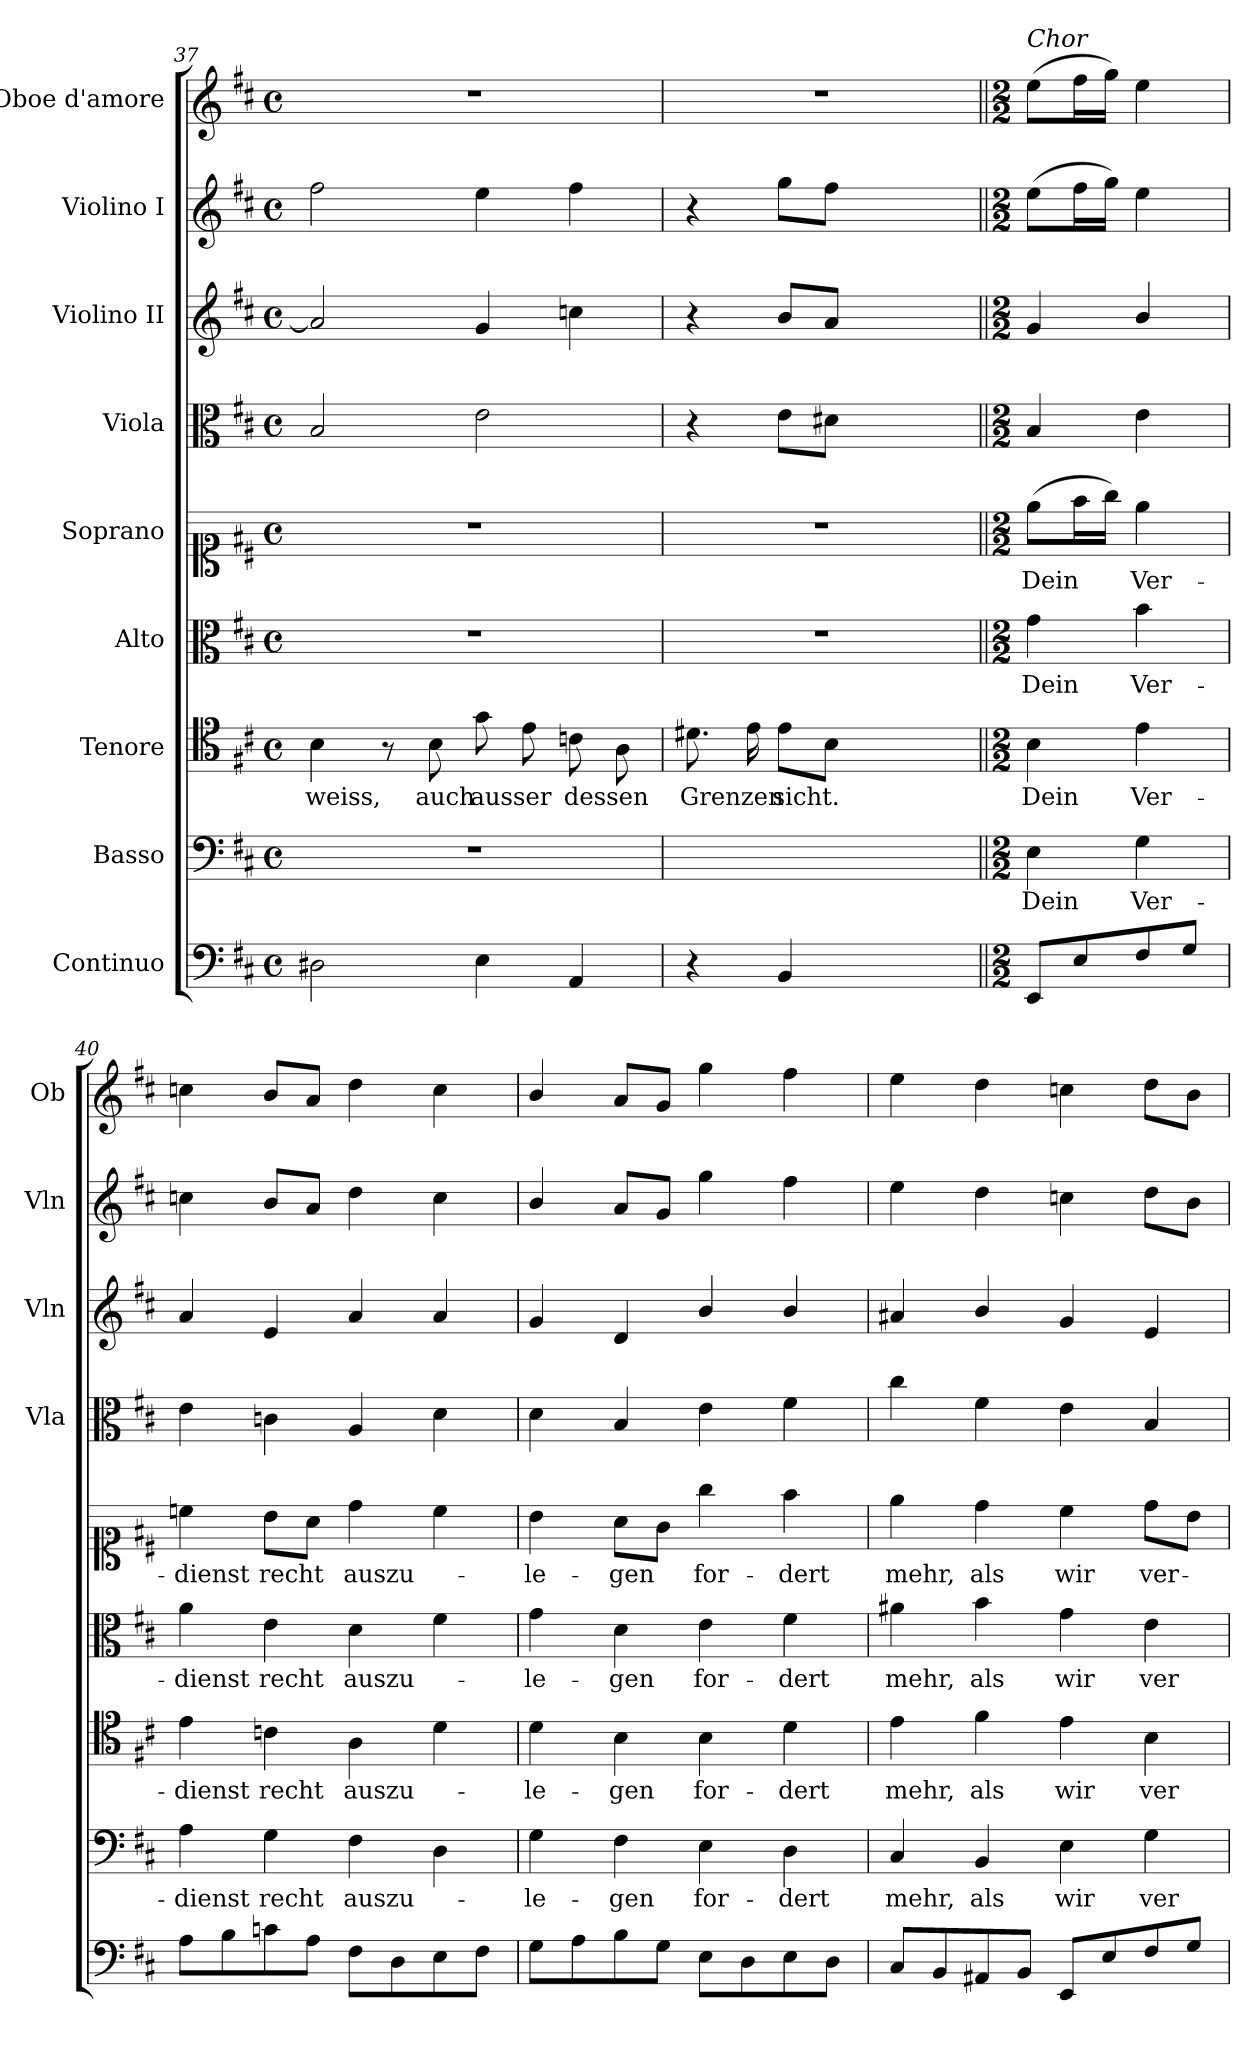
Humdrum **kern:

**kern	**kern	**text	**kern	**text	**kern	**text	**kern	**text	**kern	**kern	**kern	**kern
*part9	*part8	*part8	*part7	*part7	*part6	*part6	*part5	*part5	*part4	*part3	*part2	*part1
*staff9	*staff8	*staff8	*staff7	*staff7	*staff6	*staff6	*staff5	*staff5	*staff4	*staff3	*staff2	*staff1
*I"Continuo	*I"Basso	*	*I"Tenore	*	*I"Alto	*	*I"Soprano	*	*I"Viola	*I"Violino II	*I"Violino I	*I"Oboe d'amore
*	*	*	*	*	*	*	*	*	*I'Vla	*I'Vln	*I'Vln	*I'Ob
*clefF4	*clefF4	*	*clefC4	*	*clefC3	*	*clefC1	*	*clefC3	*clefG2	*clefG2	*clefG2
*k[f#c#]	*k[f#c#]	*	*k[f#c#]	*	*k[f#c#]	*	*k[f#c#]	*	*k[f#c#]	*k[f#c#]	*k[f#c#]	*k[f#c#]
*M4/4	*M4/4	*	*M4/4	*	*M4/4	*	*M4/4	*	*M4/4	*M4/4	*M4/4	*M4/4
*met(c)	*met(c)	*	*met(c)	*	*met(c)	*	*met(c)	*	*met(c)	*met(c)	*met(c)	*met(c)
=37	=37	=37	=37	=37	=37	=37	=37	=37	=37	=37	=37	=37
!	!	!	!	!LO:LY:b	!	!	!	!	!	!	!	!
2D#X\	1r	.	4B\	weiss,	1r	.	1r	.	2B/	2a/]	2ff#\	1r
.	.	.	8r	.	.	.	.	.	.	.	.	.
!	!	!	!	!LO:LY:b	!	!	!	!	!	!	!	!
.	.	.	8B\	auch	.	.	.	.	.	.	.	.
!	!	!	!	!LO:LY:b	!	!	!	!	!	!	!	!
4E\	.	.	8g\	ausser	.	.	.	.	2e\	4g/	4ee\	.
.	.	.	8e\	.	.	.	.	.	.	.	.	.
!	!	!	!	!LO:LY:b	!	!	!	!	!	!	!	!
4AA/	.	.	8cn\	dessen	.	.	.	.	.	4ccn\	4ff#\	.
.	.	.	8A\	.	.	.	.	.	.	.	.	.
=38	=38	=38	=38	=38	=38	=38	=38	=38	=38	=38	=38	=38
!	!	!	!	!LO:LY:b	!	!	!	!	!	!	!	!
4r	2ryy	.	8.d#X\	Grenzen	1r	.	1r	.	4r	4r	4r	1r
.	.	.	16e\	.	.	.	.	.	.	.	.	.
!	!	!	!	!LO:LY:b	!	!	!	!	!	!	!	!
4BB/	.	.	8e\L	sicht.	.	.	.	.	8e\L	8b/L	8gg\L	.
.	.	.	8B\J	.	.	.	.	.	8d#X\J	8a/J	8ff#\J	.
2ryy	2ryy	.	2ryy	.	.	.	.	.	2ryy	2ryy	2ryy	.
=39||	=39||	=39||	=39||	=39||	=39||	=39||	=39||	=39||	=39||	=39||	=39||	=39||
*M2/2	*M2/2	*	*M2/2	*	*M2/2	*	*M2/2	*	*M2/2	*M2/2	*M2/2	*M2/2
!	!	!	!	!	!	!	!	!	!	!	!	!LO:TX:a:i:t=Chor
!	!	!LO:LY:b	!	!LO:LY:b	!	!LO:LY:b	!	!LO:LY:b	!	!	!	!
8EE/L	4E\	Dein	4B\	Dein	4g\	Dein	(>8ee\L	Dein	4B/	4g/	(>8ee\L	(>8ee\L
8E/	.	.	.	.	.	.	16ff#\L	.	.	.	16ff#\L	16ff#\L
.	.	.	.	.	.	.	16gg\JJ)	.	.	.	16gg\JJ)	16gg\JJ)
!	!	!LO:LY:b	!	!LO:LY:b	!	!LO:LY:b	!	!LO:LY:b	!	!	!	!
8F#/	4G\	Ver-	4e\	Ver-	4b\	Ver-	4ee\	Ver-	4e\	4b/	4ee\	4ee\
8G/J	.	.	.	.	.	.	.	.	.	.	.	.
!!LO:PB:g=z
=40	=40	=40	=40	=40	=40	=40	=40	=40	=40	=40	=40	=40
!	!	!LO:LY:b	!	!LO:LY:b	!	!LO:LY:b	!	!LO:LY:b	!	!	!	!
8A\L	4A\	-dienst	4e\	-dienst	4a\	-dienst	4ccn\	-dienst	4e\	4a/	4ccn\	4ccn\
8B\	.	.	.	.	.	.	.	.	.	.	.	.
!	!	!LO:LY:b	!	!LO:LY:b	!	!LO:LY:b	!	!LO:LY:b	!	!	!	!
8cn\	4G\	recht	4cn\	recht	4e\	recht	8b\L	recht	4cn\	4e/	8b/L	8b/L
8A\J	.	.	.	.	.	.	8a\J	.	.	.	8a/J	8a/J
!	!	!LO:LY:b	!	!LO:LY:b	!	!LO:LY:b	!	!LO:LY:b	!	!	!	!
8F#\L	4F#\	auszu-	4A\	auszu-	4d\	auszu-	4dd\	auszu-	4A/	4a/	4dd\	4dd\
8D\	.	.	.	.	.	.	.	.	.	.	.	.
8E\	4D\	.	4d\	.	4f#\	.	4cc\	.	4d\	4a/	4cc\	4cc\
8F#\J	.	.	.	.	.	.	.	.	.	.	.	.
=41	=41	=41	=41	=41	=41	=41	=41	=41	=41	=41	=41	=41
!	!	!LO:LY:b	!	!LO:LY:b	!	!LO:LY:b	!	!LO:LY:b	!	!	!	!
8G\L	4G\	-le-	4d\	-le-	4g\	-le-	4b\	-le-	4d\	4g/	4b/	4b/
8A\	.	.	.	.	.	.	.	.	.	.	.	.
!	!	!LO:LY:b	!	!LO:LY:b	!	!LO:LY:b	!	!LO:LY:b	!	!	!	!
8B\	4F#\	-gen	4B\	-gen	4d\	-gen	8a\L	-gen	4B/	4d/	8a/L	8a/L
8G\J	.	.	.	.	.	.	8g\J	.	.	.	8g/J	8g/J
!	!	!LO:LY:b	!	!LO:LY:b	!	!LO:LY:b	!	!LO:LY:b	!	!	!	!
8E\L	4E\	for-	4B\	for-	4e\	for-	4gg\	for-	4e\	4b/	4gg\	4gg\
8D\	.	.	.	.	.	.	.	.	.	.	.	.
!	!	!LO:LY:b	!	!LO:LY:b	!	!LO:LY:b	!	!LO:LY:b	!	!	!	!
8E\	4D\	-dert	4d\	-dert	4f#\	-dert	4ff#\	-dert	4f#\	4b/	4ff#\	4ff#\
8D\J	.	.	.	.	.	.	.	.	.	.	.	.
=42	=42	=42	=42	=42	=42	=42	=42	=42	=42	=42	=42	=42
!	!	!LO:LY:b	!	!LO:LY:b	!	!LO:LY:b	!	!LO:LY:b	!	!	!	!
8C#/L	4C#/	mehr,	4e\	mehr,	4a#X\	mehr,	4ee\	mehr,	4cc#\	4a#X/	4ee\	4ee\
8BB/	.	.	.	.	.	.	.	.	.	.	.	.
!	!	!LO:LY:b	!	!LO:LY:b	!	!LO:LY:b	!	!LO:LY:b	!	!	!	!
8AA#X/	4BB/	als	4f#\	als	4b\	als	4dd\	als	4f#\	4b/	4dd\	4dd\
8BB/J	.	.	.	.	.	.	.	.	.	.	.	.
!	!	!LO:LY:b	!	!LO:LY:b	!	!LO:LY:b	!	!LO:LY:b	!	!	!	!
8EE/L	4E\	wir	4e\	wir	4g\	wir	4cc#\	wir	4e\	4g/	4ccn\	4ccn\
8E/	.	.	.	.	.	.	.	.	.	.	.	.
!	!	!LO:LY:b	!	!LO:LY:b	!	!LO:LY:b	!	!LO:LY:b	!	!	!	!
8F#/	4G\	ver-	4B\	ver-	4e\	ver-	8dd\L	ver-	4B/	4e/	8dd\L	8dd\L
8G/J	.	.	.	.	.	.	8b\J	.	.	.	8b\J	8b\J
=	=	=	=	=	=	=	=	=	=	=	=	=
*-	*-	*-	*-	*-	*-	*-	*-	*-	*-	*-	*-	*-
